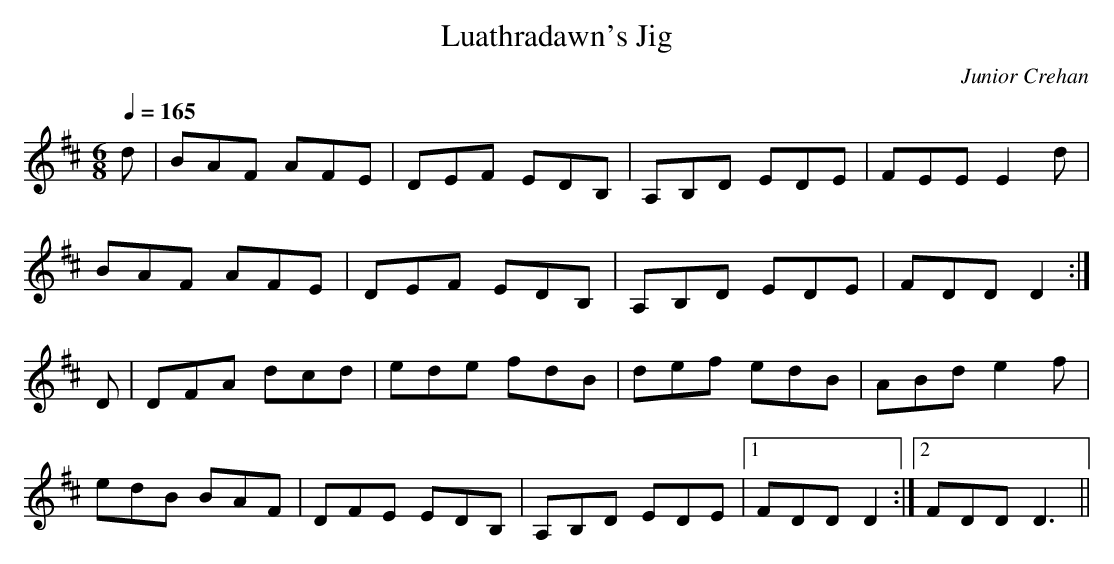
X:1
T: Luathradawn's Jig
C: Junior Crehan
M: 6/8
Q: 1/4=165
L: 1/8
K: D
d|BAF AFE|DEF EDB,|A,B,D EDE|FEE E2d|
BAF AFE|DEF EDB,|A,B,D EDE|FDD D2 :|
D|DFA dcd|ede fdB|def edB|ABd e2f|
edB BAF|DFE EDB,|A,B,D EDE|1 FDD D2 :|2 FDD D3 ||
